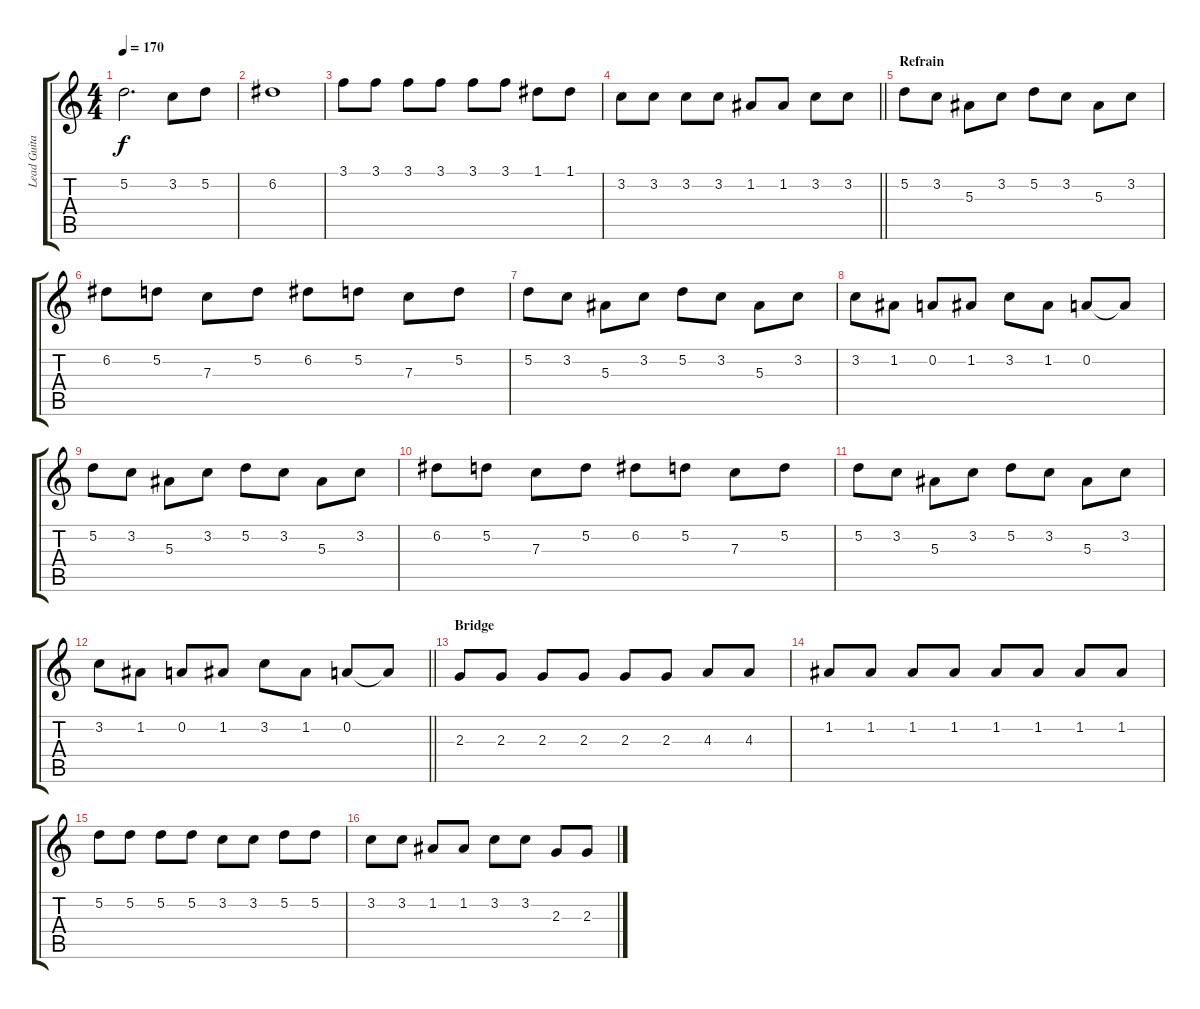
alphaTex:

\track ("Lead Guitar" "Lead Guita") {instrument distortionguitar}
\staff {score tabs}
\tuning (D4 A3 F3 C3 G2 D2) {hide}
\ts (4 4)
\tempo 170
\clef g2
\ks c
5.2.2{d dy f} 3.2.8 5.2.8 |
6.2.1 |
3.1.8 3.1.8 3.1.8 3.1.8 3.1.8 3.1.8 1.1.8 1.1.8 |
\barLineRight lightlight
3.2.8 3.2.8 3.2.8 3.2.8 1.2.8 1.2.8 3.2.8 3.2.8 |
\section ("" "Refrain")
5.2.8 3.2.8 5.3.8 3.2.8 5.2.8 3.2.8 5.3.8 3.2.8 |
6.2.8 5.2.8 7.3.8 5.2.8 6.2.8 5.2.8 7.3.8 5.2.8 |
5.2.8 3.2.8 5.3.8 3.2.8 5.2.8 3.2.8 5.3.8 3.2.8 |
3.2.8 1.2.8 0.2.8 1.2.8 3.2.8 1.2.8 0.2.8 0.2{t}.8 |
5.2.8 3.2.8 5.3.8 3.2.8 5.2.8 3.2.8 5.3.8 3.2.8 |
6.2.8 5.2.8 7.3.8 5.2.8 6.2.8 5.2.8 7.3.8 5.2.8 |
5.2.8 3.2.8 5.3.8 3.2.8 5.2.8 3.2.8 5.3.8 3.2.8 |
\barLineRight lightlight
3.2.8 1.2.8 0.2.8 1.2.8 3.2.8 1.2.8 0.2.8 0.2{t}.8 |
\section ("" "Bridge")
2.3.8 2.3.8 2.3.8 2.3.8 2.3.8 2.3.8 4.3.8 4.3.8 |
1.2.8 1.2.8 1.2.8 1.2.8 1.2.8 1.2.8 1.2.8 1.2.8 |
5.2.8 5.2.8 5.2.8 5.2.8 3.2.8 3.2.8 5.2.8 5.2.8 |
3.2.8 3.2.8 1.2.8 1.2.8 3.2.8 3.2.8 2.3.8 2.3.8
